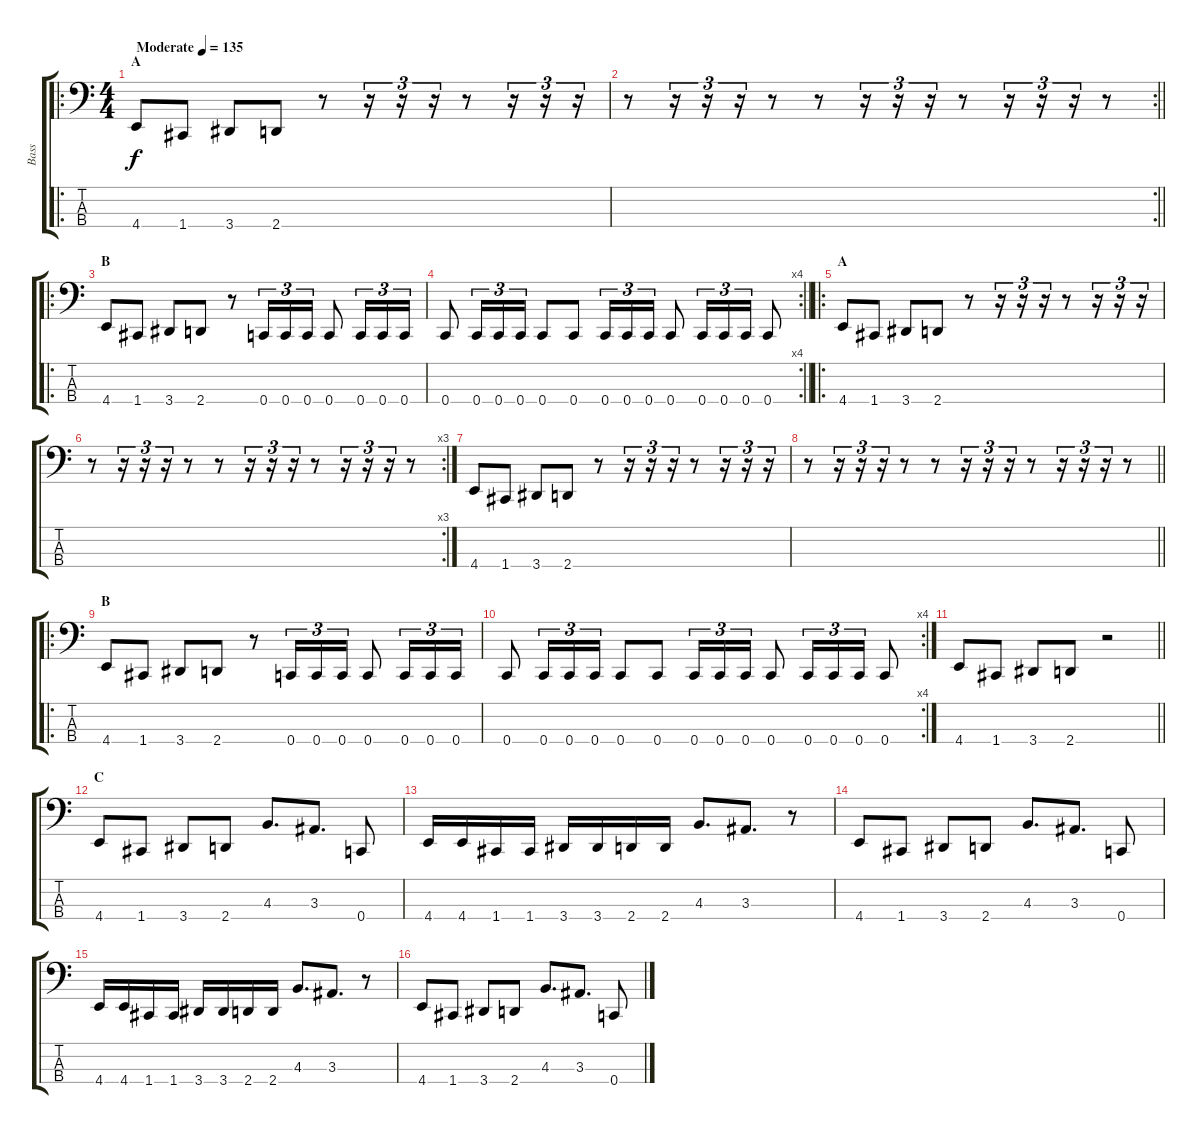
\track ("Bass" "Bass") {instrument electricbassfinger}
\staff {score tabs}
\tuning (F2 C2 G1 C1) {hide}
\ro
\ts (4 4)
\section ("" "A")
\tempo (135 "Moderate")
\clef f4
\ks c
4.4.8{dy f instrument electricbassfinger} 1.4.8 3.4.8 2.4.8 r.8 r.16{tu (3 2)} r.16{tu (3 2)} r.16{tu (3 2)} r.8 r.16{tu (3 2)} r.16{tu (3 2)} r.16{tu (3 2)} |
\rc 2
\barLineRight lightlight
r.8 r.16{tu (3 2)} r.16{tu (3 2)} r.16{tu (3 2)} r.8 r.8 r.16{tu (3 2)} r.16{tu (3 2)} r.16{tu (3 2)} r.8 r.16{tu (3 2)} r.16{tu (3 2)} r.16{tu (3 2)} r.8 |
\ro
\section ("" "B")
4.4.8 1.4.8 3.4.8 2.4.8 r.8 0.4.16{tu (3 2)} 0.4.16{tu (3 2)} 0.4.16{tu (3 2)} 0.4.8 0.4.16{tu (3 2)} 0.4.16{tu (3 2)} 0.4.16{tu (3 2)} |
\rc 4
\barLineRight lightlight
0.4.8 0.4.16{tu (3 2)} 0.4.16{tu (3 2)} 0.4.16{tu (3 2)} 0.4.8 0.4.8 0.4.16{tu (3 2)} 0.4.16{tu (3 2)} 0.4.16{tu (3 2)} 0.4.8 0.4.16{tu (3 2)} 0.4.16{tu (3 2)} 0.4.16{tu (3 2)} 0.4.8 |
\ro
\section ("" "A")
4.4.8 1.4.8 3.4.8 2.4.8 r.8 r.16{tu (3 2)} r.16{tu (3 2)} r.16{tu (3 2)} r.8 r.16{tu (3 2)} r.16{tu (3 2)} r.16{tu (3 2)} |
\rc 3
r.8 r.16{tu (3 2)} r.16{tu (3 2)} r.16{tu (3 2)} r.8 r.8 r.16{tu (3 2)} r.16{tu (3 2)} r.16{tu (3 2)} r.8 r.16{tu (3 2)} r.16{tu (3 2)} r.16{tu (3 2)} r.8 |
4.4.8 1.4.8 3.4.8 2.4.8 r.8 r.16{tu (3 2)} r.16{tu (3 2)} r.16{tu (3 2)} r.8 r.16{tu (3 2)} r.16{tu (3 2)} r.16{tu (3 2)} |
\barLineRight lightlight
r.8 r.16{tu (3 2)} r.16{tu (3 2)} r.16{tu (3 2)} r.8 r.8 r.16{tu (3 2)} r.16{tu (3 2)} r.16{tu (3 2)} r.8 r.16{tu (3 2)} r.16{tu (3 2)} r.16{tu (3 2)} r.8 |
\ro
\section ("" "B")
4.4.8 1.4.8 3.4.8 2.4.8 r.8 0.4.16{tu (3 2)} 0.4.16{tu (3 2)} 0.4.16{tu (3 2)} 0.4.8 0.4.16{tu (3 2)} 0.4.16{tu (3 2)} 0.4.16{tu (3 2)} |
\rc 4
0.4.8 0.4.16{tu (3 2)} 0.4.16{tu (3 2)} 0.4.16{tu (3 2)} 0.4.8 0.4.8 0.4.16{tu (3 2)} 0.4.16{tu (3 2)} 0.4.16{tu (3 2)} 0.4.8 0.4.16{tu (3 2)} 0.4.16{tu (3 2)} 0.4.16{tu (3 2)} 0.4.8 |
\barLineRight lightlight
4.4.8 1.4.8 3.4.8 2.4.8 r.2 |
\section ("" "C")
4.4.8 1.4.8 3.4.8 2.4.8 4.3.8{d} 3.3.8{d} 0.4.8 |
4.4.16 4.4.16 1.4.16 1.4.16 3.4.16 3.4.16 2.4.16 2.4.16 4.3.8{d} 3.3.8{d} r.8 |
4.4.8 1.4.8 3.4.8 2.4.8 4.3.8{d} 3.3.8{d} 0.4.8 |
4.4.16 4.4.16 1.4.16 1.4.16 3.4.16 3.4.16 2.4.16 2.4.16 4.3.8{d} 3.3.8{d} r.8 |
4.4.8 1.4.8 3.4.8 2.4.8 4.3.8{d} 3.3.8{d} 0.4.8
